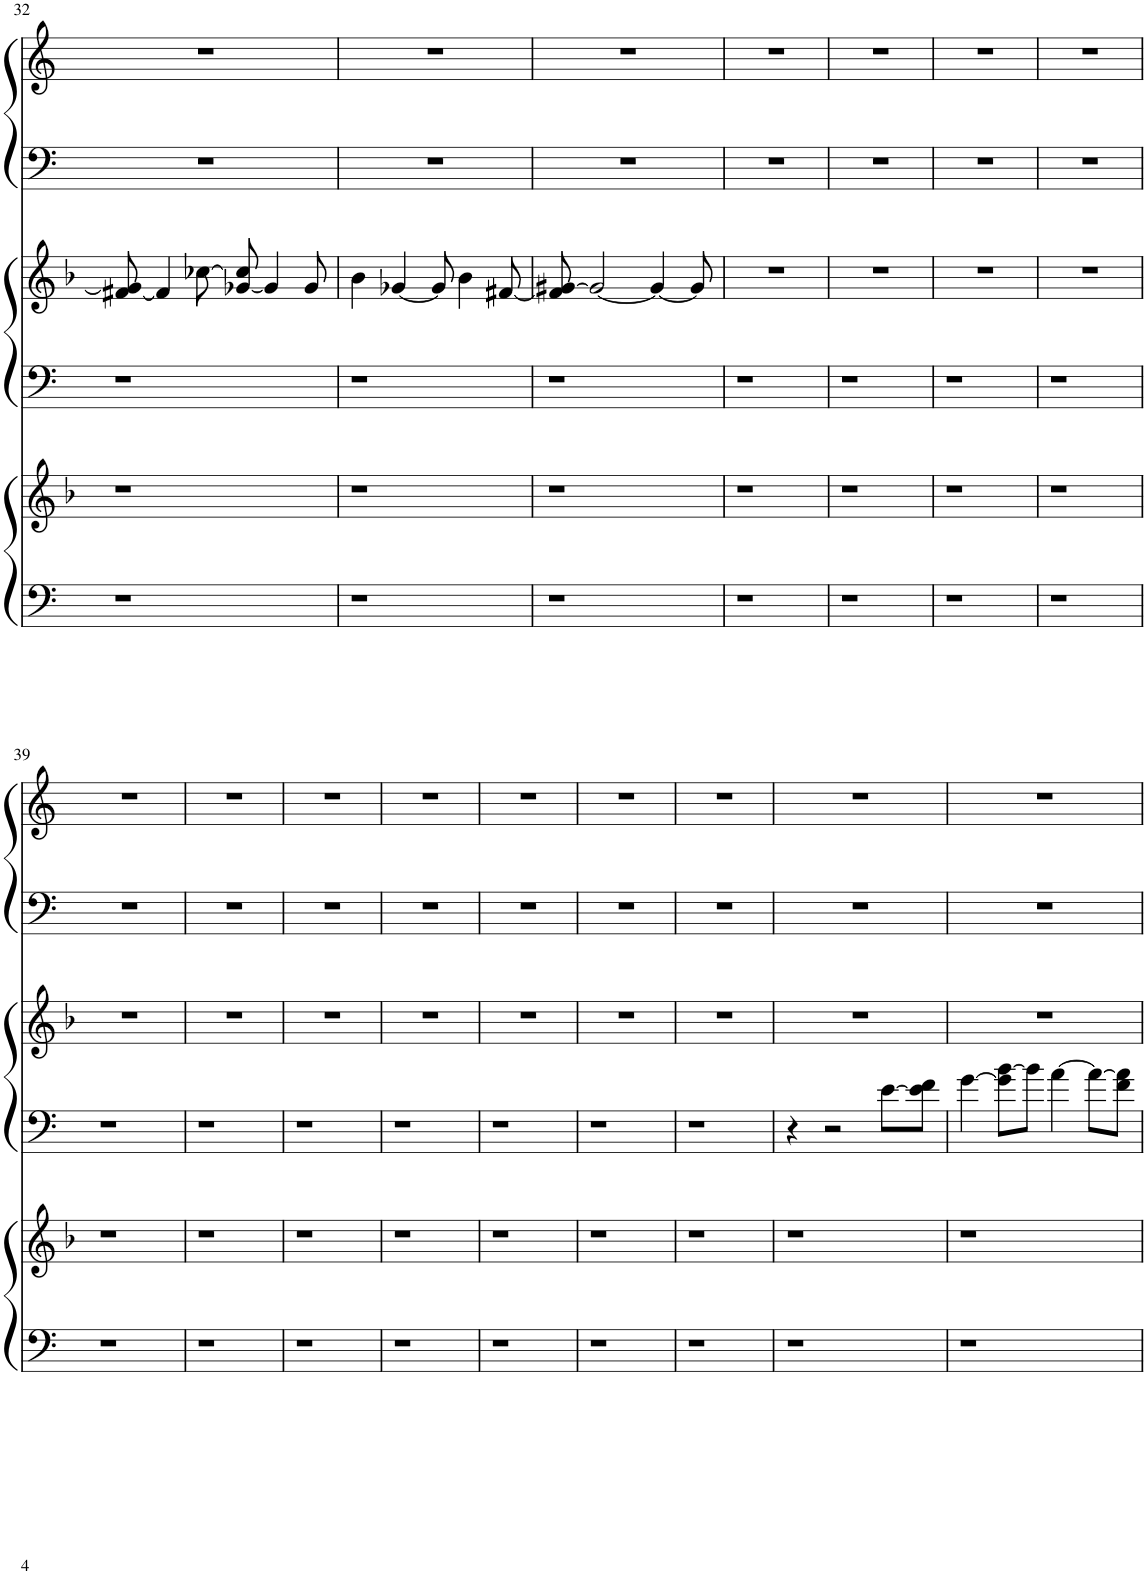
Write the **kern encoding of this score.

**kern	**kern	**kern	**kern	**kern	**kern
*part3	*part3	*part2	*part2	*part1	*part1
*staff6	*staff5	*staff4	*staff3	*staff2	*staff1
*I"Bass SS	*	*I"Bass SS	*	*I"Bass SS	*
*I'B	*	*I'B	*	*I'B	*
!!LO:PB:g=z
*clefF4	*clefG2	*clefF4	*clefG2	*clefF4	*clefG2
*k[]	*k[b-]	*k[]	*k[b-]	*k[]	*k[]
*M4/4	*M4/4	*M4/4	*M4/4	*M4/4	*M4/4
=32	=32	=32	=32	=32	=32
1r	1r	1r	[8f#X/ 8g#/]	1r	1r
.	.	.	4f#/]	.	.
.	.	.	[8cc-X\	.	.
.	.	.	[8g-X/ 8cc-/]	.	.
.	.	.	4g-/]	.	.
.	.	.	8g-/	.	.
=33	=33	=33	=33	=33	=33
1r	1r	1r	4b-\	1r	1r
.	.	.	[4g-X/	.	.
.	.	.	8g-/]	.	.
.	.	.	4b-\	.	.
.	.	.	[8f#X/	.	.
=34	=34	=34	=34	=34	=34
1r	1r	1r	8f#/] [8g#X/	1r	1r
.	.	.	2g#/_	.	.
.	.	.	4g#/_	.	.
.	.	.	8g#/]	.	.
=35	=35	=35	=35	=35	=35
1r	1r	1r	1r	1r	1r
=36	=36	=36	=36	=36	=36
1r	1r	1r	1r	1r	1r
=37	=37	=37	=37	=37	=37
1r	1r	1r	1r	1r	1r
=38	=38	=38	=38	=38	=38
1r	1r	1r	1r	1r	1r
!!LO:LB:g=z
=39	=39	=39	=39	=39	=39
1r	1r	1r	1r	1r	1r
=40	=40	=40	=40	=40	=40
1r	1r	1r	1r	1r	1r
=41	=41	=41	=41	=41	=41
1r	1r	1r	1r	1r	1r
=42	=42	=42	=42	=42	=42
1r	1r	1r	1r	1r	1r
=43	=43	=43	=43	=43	=43
1r	1r	1r	1r	1r	1r
=44	=44	=44	=44	=44	=44
1r	1r	1r	1r	1r	1r
=45	=45	=45	=45	=45	=45
1r	1r	1r	1r	1r	1r
=46	=46	=46	=46	=46	=46
1r	1r	4r	1r	1r	1r
.	.	2r	.	.	.
.	.	[8e\L	.	.	.
.	.	8e\] 8f\J	.	.	.
=47	=47	=47	=47	=47	=47
1r	1r	[4g\	1r	1r	1r
.	.	8g\] [8b\L	.	.	.
.	.	8b\J]	.	.	.
.	.	[4a\	.	.	.
.	.	8a\L_	.	.	.
.	.	8f\ 8a\]J	.	.	.
=	=	=	=	=	=
*-	*-	*-	*-	*-	*-
